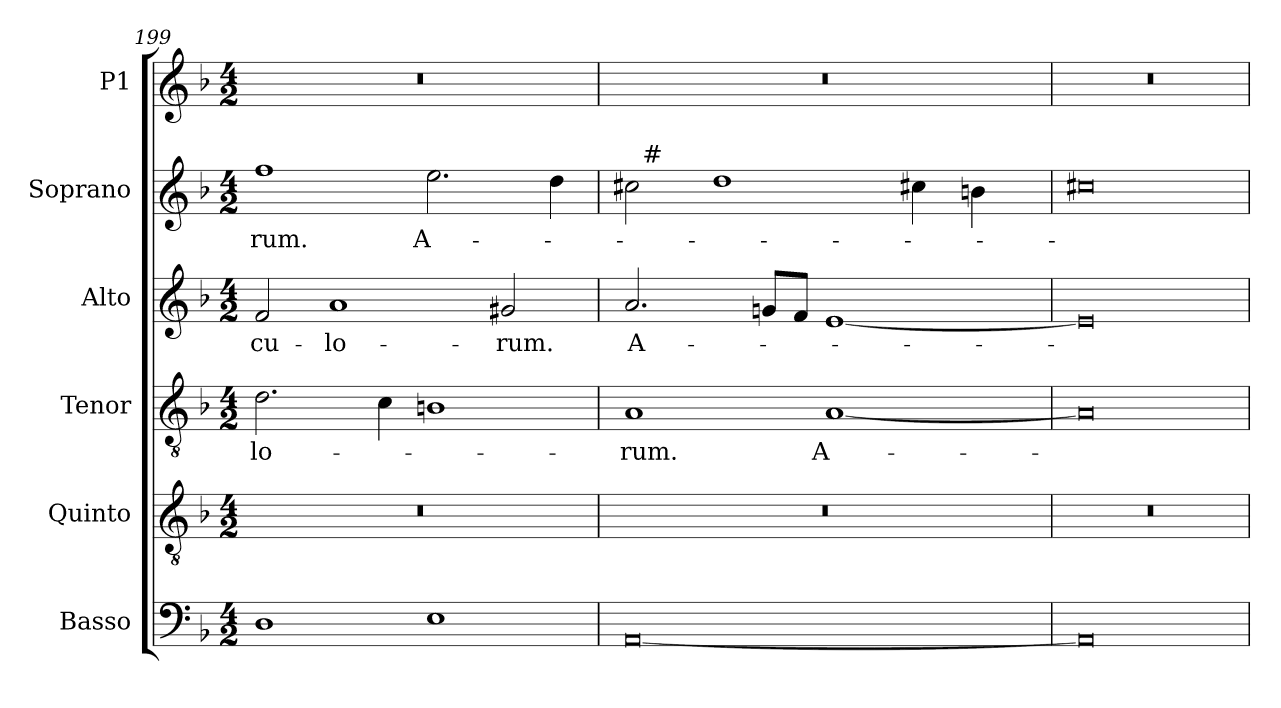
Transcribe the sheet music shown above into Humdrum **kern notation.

**kern	**kern	**kern	**text	**kern	**text	**kern	**text	**kern
*part6	*part5	*part4	*part4	*part3	*part3	*part2	*part2	*part1
*staff6	*staff5	*staff4	*staff4	*staff3	*staff3	*staff2	*staff2	*staff1
*I"Basso	*I"Quinto	*I"Tenor	*	*I"Alto	*	*I"Soprano	*	*I"P1
*I'B.	*I'Q.	*I'T.	*	*I'A.	*	*I'S.	*	*
*clefF4	*clefGv2	*clefGv2	*	*clefG2	*	*clefG2	*	*clefG2
*	*ITrd7c12	*ITrd7c12	*	*	*	*	*	*
*k[b-]	*k[b-]	*k[b-]	*	*k[b-]	*	*k[b-]	*	*k[b-]
*F:	*F:	*F:	*	*F:	*	*F:	*	*F:
*M4/2	*M4/2	*M4/2	*	*M4/2	*	*M4/2	*	*M4/2
=199	=199	=199	=199	=199	=199	=199	=199	=199
!	!LO:N:vis=1	!	!	!	!	!	!	!
!	!	!	!LO:LY:b:color=#000000	!	!	!	!	!
!	!	!	!	!	!LO:LY:b:color=#000000	!	!	!
!	!	!	!	!	!	!	!LO:LY:b:color=#000000	!LO:N:vis=1
1Di	0r	2.Di\	-lo-	2fi/	-cu-	1ffi	-rum.	0r
!	!	!	!	!	!LO:LY:b:color=#000000	!	!	!
.	.	.	.	1ai	-lo-	.	.	.
.	.	4Ci\	.	.	.	.	.	.
!	!	!	!	!	!	!	!LO:LY:b:color=#000000	!
1Ei	.	1BBni	.	.	.	2.eei\	A-	.
!	!	!	!	!	!LO:LY:b:color=#000000	!	!	!
.	.	.	.	2g#Xi/	-rum.	.	.	.
.	.	.	.	.	.	4ddi\	.	.
=200	=200	=200	=200	=200	=200	=200	=200	=200
!	!LO:N:vis=1	!	!	!	!	!	!	!
!	!	!	!LO:LY:b:color=#000000	!	!	!	!	!
!	!	!	!	!	!LO:LY:b:color=#000000	!	!	!LO:N:vis=1
*	*	*	*	*	*	*^	*	*
[0AAi	0r	1AAi	-rum.	2.ai/	A-	2cc#i\	32ryy	.	0r
.	.	.	.	.	.	.	256ryy	.	.
!	!	!	!	!	!	!	!LO:TX:a:t=#	!	!
.	.	.	.	.	.	.	1ryy	.	.
.	.	.	.	.	.	1ddi	.	.	.
.	.	.	.	8gni/L	.	.	.	.	.
.	.	.	.	8fi/J	.	.	.	.	.
!	!	!	!LO:LY:b:color=#000000	!	!	!	!	!	!
.	.	[1AAi	A-	[1ei	.	.	.	.	.
.	.	.	.	.	.	.	2ryy	.	.
.	.	.	.	.	.	4cc#Xi\	.	.	.
.	.	.	.	.	.	.	4ryy	.	.
.	.	.	.	.	.	4bni\	.	.	.
.	.	.	.	.	.	.	8ryy	.	.
.	.	.	.	.	.	.	16ryy	.	.
.	.	.	.	.	.	.	64..ryy	.	.
=201	=201	=201	=201	=201	=201	=201	=201	=201	=201
!	!LO:N:vis=1	!	!	!	!	!	!	!	!LO:N:vis=1
*	*	*	*	*	*	*v	*v	*	*
0AAi]	0r	0AAi]	.	0ei]	.	0cc#Xi	.	0r
=	=	=	=	=	=	=	=	=
*-	*-	*-	*-	*-	*-	*-	*-	*-
